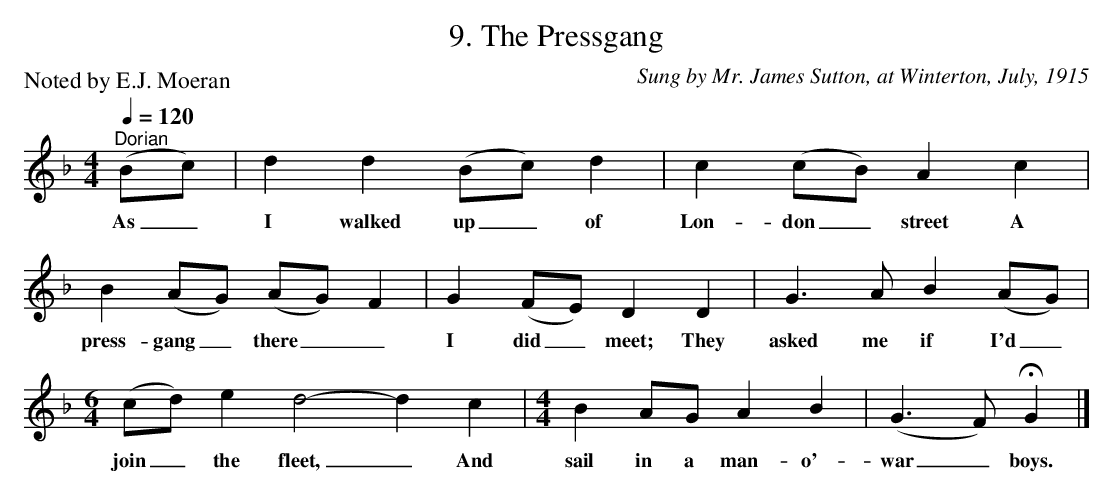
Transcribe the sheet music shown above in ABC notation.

X:1
T:9. The Pressgang
C:Sung by Mr. James Sutton, at Winterton, July, 1915
P:Noted by E.J. Moeran
L:1/8
Q:1/4=120
M:4/4
K:Gdor
"^Dorian" (Bc) | d2 d2 (Bc) d2 | c2 (cB) A2 c2 |$ B2 (AG) (AG) F2 | G2 (FE) D2 D2 | G3 A B2 (AG) |$
w: As _|I walked up _ of|Lon- don _ street A|press- gang _ there _ _|I did _ meet; They|asked me if I'd _|
[M:6/4] (cd) e2 d4- d2 c2 |[M:4/4] B2 AG A2 B2 | (G3 F) !fermata!G2 |]
w: join _ the fleet, _ And|sail in a man- o'-|war _ boys.|
